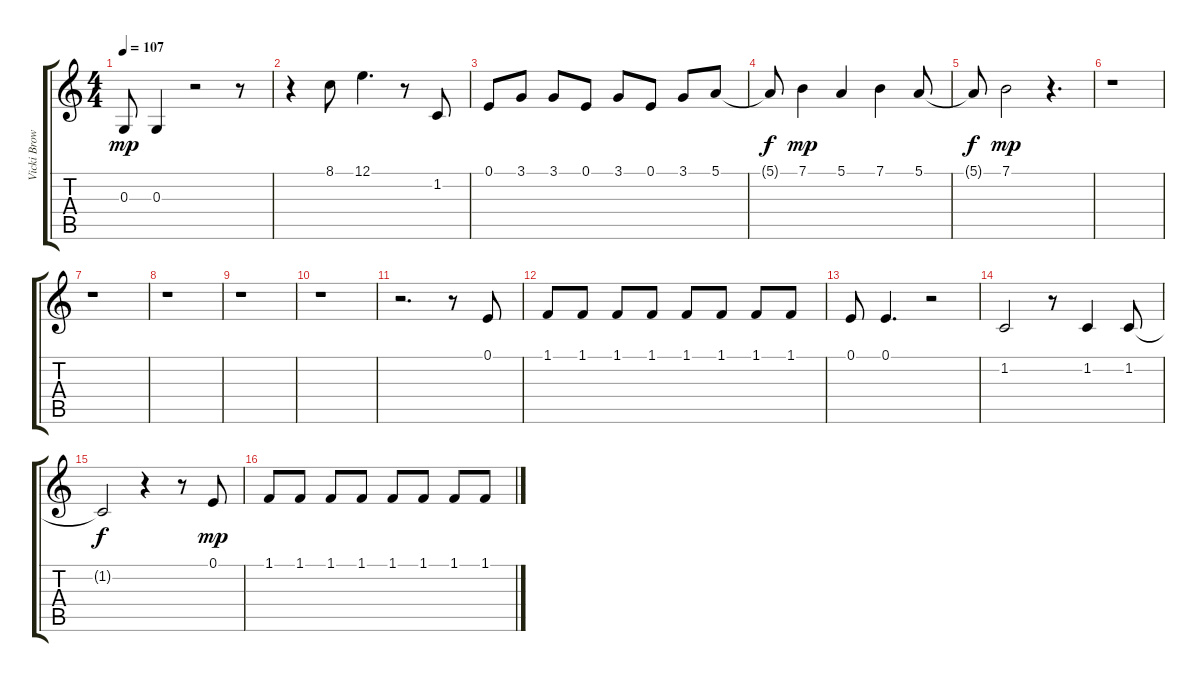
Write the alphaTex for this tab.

\track ("Vicki Brown" "Vicki Brow") {instrument clarinet}
\staff {score tabs}
\tuning (E4 B3 G3 D3 A2 E2) {hide}
\ts (4 4)
\tempo 107
\clef g2
\ks c
0.3.8{dy mp} 0.3.4 r.2 r.8 |
r.4 8.1.8 12.1.4{d} r.8 1.2.8 |
0.1.8 3.1.8 3.1.8 0.1.8 3.1.8 0.1.8 3.1.8 5.1.8 |
5.1{t}.8{dy f} 7.1.4{dy mp} 5.1.4 7.1.4 5.1.8 |
5.1{t}.8{dy f} 7.1.2{dy mp} r.4{d} |
r.1 |
r.1 |
r.1 |
r.1 |
r.1 |
r.2{d} r.8 0.1.8 |
1.1.8 1.1.8 1.1.8 1.1.8 1.1.8 1.1.8 1.1.8 1.1.8 |
0.1.8 0.1.4{d} r.2 |
1.2.2 r.8 1.2.4 1.2.8 |
1.2{t}.2{dy f} r.4 r.8 0.1.8{dy mp} |
1.1.8 1.1.8 1.1.8 1.1.8 1.1.8 1.1.8 1.1.8 1.1.8
